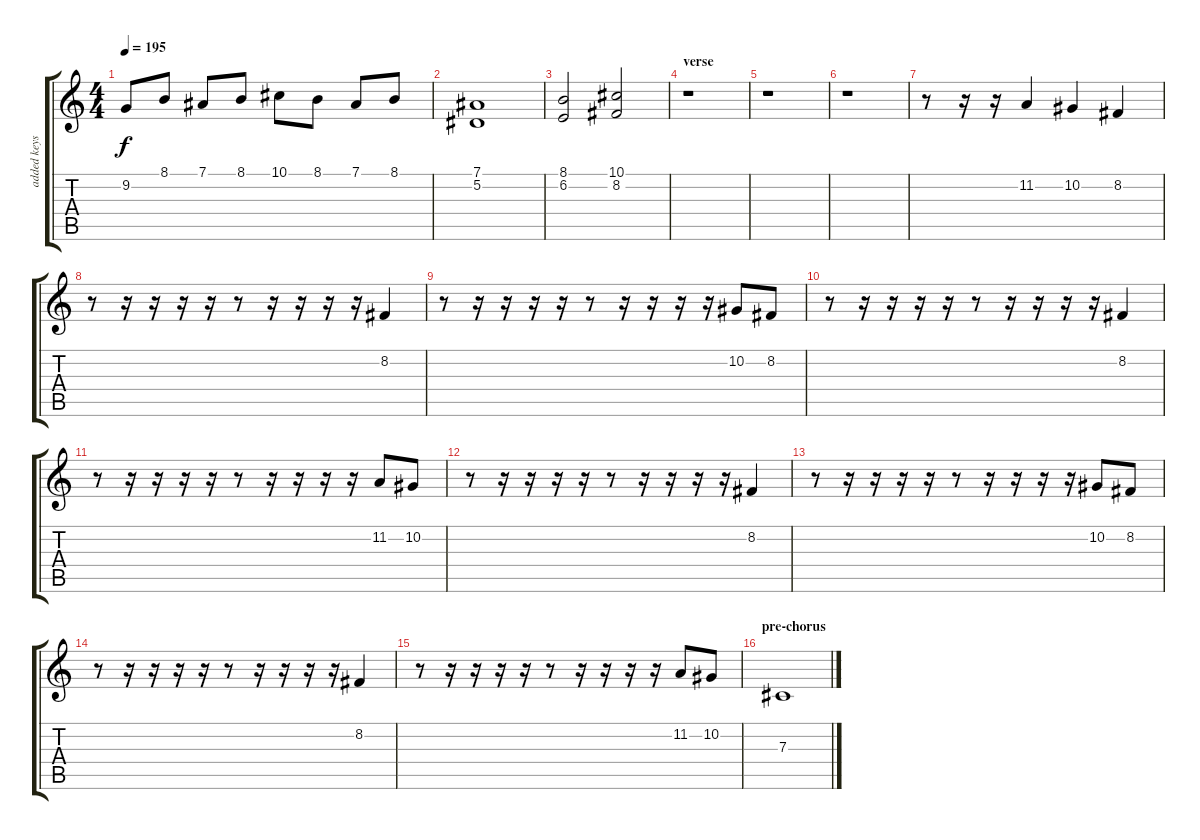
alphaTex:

\track ("added keys" "added keys") {instrument pad1newage}
\staff {score tabs}
\tuning (Eb4 Bb3 Gb3 Db3 Ab2 Eb2) {hide}
\ts (4 4)
\tempo 195
\clef g2
\ks c
9.2.8{dy f} 8.1.8 7.1.8 8.1.8 10.1.8 8.1.8 7.1.8 8.1.8 |
(7.1 5.2).1 |
(8.1 6.2).2 (10.1 8.2).2 |
\section ("" "verse")
r.1 |
r.1 |
r.1 |
r.8 r.16 r.16 11.2.4 10.2.4 8.2.4 |
r.8 r.16 r.16 r.16 r.16 r.8 r.16 r.16 r.16 r.16 8.2.4 |
r.8 r.16 r.16 r.16 r.16 r.8 r.16 r.16 r.16 r.16 10.2.8 8.2.8 |
r.8 r.16 r.16 r.16 r.16 r.8 r.16 r.16 r.16 r.16 8.2.4 |
r.8 r.16 r.16 r.16 r.16 r.8 r.16 r.16 r.16 r.16 11.2.8 10.2.8 |
r.8 r.16 r.16 r.16 r.16 r.8 r.16 r.16 r.16 r.16 8.2.4 |
r.8 r.16 r.16 r.16 r.16 r.8 r.16 r.16 r.16 r.16 10.2.8 8.2.8 |
r.8 r.16 r.16 r.16 r.16 r.8 r.16 r.16 r.16 r.16 8.2.4 |
r.8 r.16 r.16 r.16 r.16 r.8 r.16 r.16 r.16 r.16 11.2.8 10.2.8 |
\section ("" "pre-chorus")
7.3.1{instrument stringensemble1}
